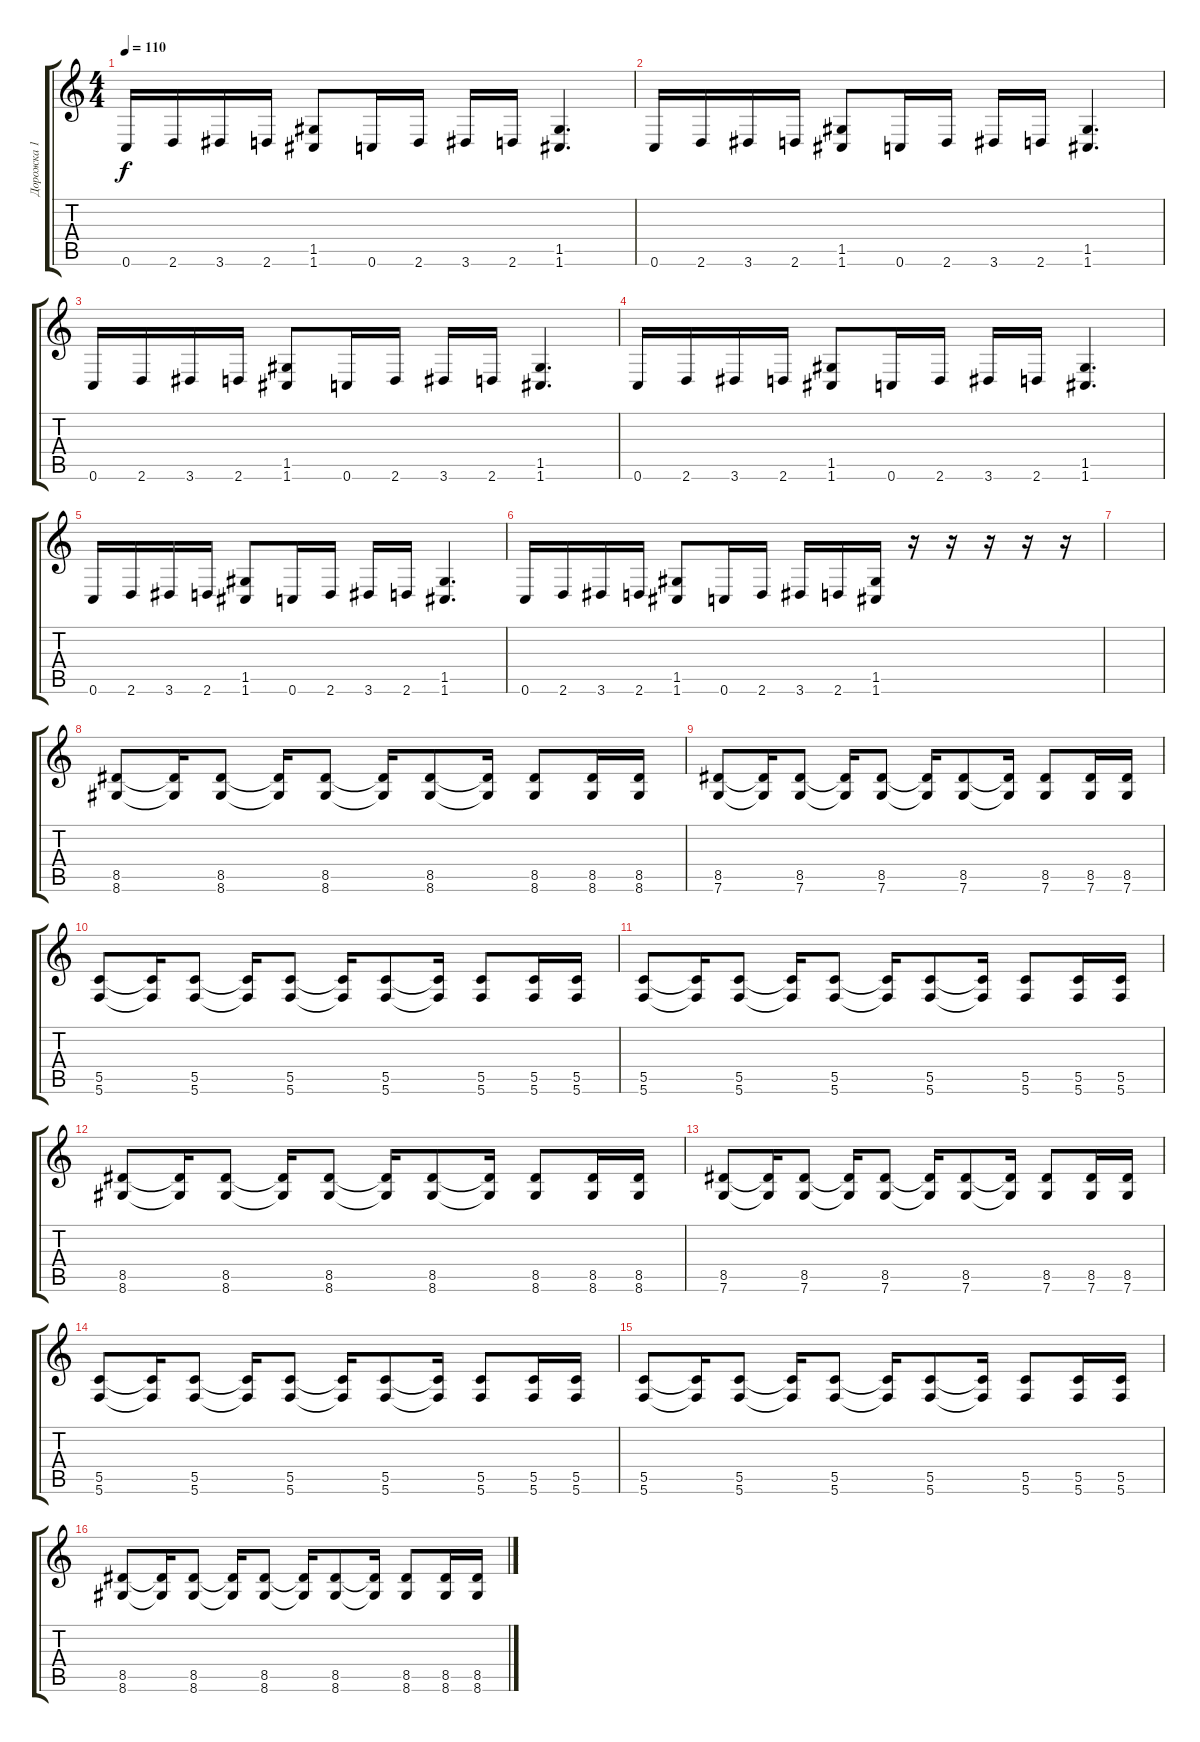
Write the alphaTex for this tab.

\track ("Дорожка 1" "Дорожка 1") {instrument overdrivenguitar}
\staff {score tabs}
\tuning (D4 A3 F3 C3 G2 C2) {hide}
\ts (4 4)
\tempo 110
\clef g2
\ks c
0.6.16{dy f} 2.6.16 3.6.16 2.6.16 (1.5 1.6).8 0.6.16 2.6.16 3.6.16 2.6.16 (1.5 1.6).4{d} |
0.6.16 2.6.16 3.6.16 2.6.16 (1.5 1.6).8 0.6.16 2.6.16 3.6.16 2.6.16 (1.5 1.6).4{d} |
0.6.16 2.6.16 3.6.16 2.6.16 (1.5 1.6).8 0.6.16 2.6.16 3.6.16 2.6.16 (1.5 1.6).4{d} |
0.6.16 2.6.16 3.6.16 2.6.16 (1.5 1.6).8 0.6.16 2.6.16 3.6.16 2.6.16 (1.5 1.6).4{d} |
0.6.16 2.6.16 3.6.16 2.6.16 (1.5 1.6).8 0.6.16 2.6.16 3.6.16 2.6.16 (1.5 1.6).4{d} |
0.6.16 2.6.16 3.6.16 2.6.16 (1.5 1.6).8 0.6.16 2.6.16 3.6.16 2.6.16 (1.5 1.6).16 r.16 r.16 r.16 r.16 r.16 |
|
(8.5 8.6).8{volume 16 balance 8} (8.5{t} 8.6{t}).16 (8.5 8.6).8 (8.5{t} 8.6{t}).16 (8.5 8.6).8 (8.5{t} 8.6{t}).16 (8.5 8.6).8 (8.5{t} 8.6{t}).16 (8.5 8.6).8 (8.5 8.6).16 (8.5 8.6).16 |
(8.5 7.6).8 (8.5{t} 7.6{t}).16 (8.5 7.6).8 (8.5{t} 7.6{t}).16 (8.5 7.6).8 (8.5{t} 7.6{t}).16 (8.5 7.6).8 (8.5{t} 7.6{t}).16 (8.5 7.6).8 (8.5 7.6).16 (8.5 7.6).16 |
(5.5 5.6).8 (5.5{t} 5.6{t}).16 (5.5 5.6).8 (5.5{t} 5.6{t}).16 (5.5 5.6).8 (5.5{t} 5.6{t}).16 (5.5 5.6).8 (5.5{t} 5.6{t}).16 (5.5 5.6).8 (5.5 5.6).16 (5.5 5.6).16 |
(5.5 5.6).8 (5.5{t} 5.6{t}).16 (5.5 5.6).8 (5.5{t} 5.6{t}).16 (5.5 5.6).8 (5.5{t} 5.6{t}).16 (5.5 5.6).8 (5.5{t} 5.6{t}).16 (5.5 5.6).8 (5.5 5.6).16 (5.5 5.6).16 |
(8.5 8.6).8 (8.5{t} 8.6{t}).16 (8.5 8.6).8 (8.5{t} 8.6{t}).16 (8.5 8.6).8 (8.5{t} 8.6{t}).16 (8.5 8.6).8 (8.5{t} 8.6{t}).16 (8.5 8.6).8 (8.5 8.6).16 (8.5 8.6).16 |
(8.5 7.6).8 (8.5{t} 7.6{t}).16 (8.5 7.6).8 (8.5{t} 7.6{t}).16 (8.5 7.6).8 (8.5{t} 7.6{t}).16 (8.5 7.6).8 (8.5{t} 7.6{t}).16 (8.5 7.6).8 (8.5 7.6).16 (8.5 7.6).16 |
(5.5 5.6).8 (5.5{t} 5.6{t}).16 (5.5 5.6).8 (5.5{t} 5.6{t}).16 (5.5 5.6).8 (5.5{t} 5.6{t}).16 (5.5 5.6).8 (5.5{t} 5.6{t}).16 (5.5 5.6).8 (5.5 5.6).16 (5.5 5.6).16 |
(5.5 5.6).8 (5.5{t} 5.6{t}).16 (5.5 5.6).8 (5.5{t} 5.6{t}).16 (5.5 5.6).8 (5.5{t} 5.6{t}).16 (5.5 5.6).8 (5.5{t} 5.6{t}).16 (5.5 5.6).8 (5.5 5.6).16 (5.5 5.6).16 |
(8.5 8.6).8 (8.5{t} 8.6{t}).16 (8.5 8.6).8 (8.5{t} 8.6{t}).16 (8.5 8.6).8 (8.5{t} 8.6{t}).16 (8.5 8.6).8 (8.5{t} 8.6{t}).16 (8.5 8.6).8 (8.5 8.6).16 (8.5 8.6).16
